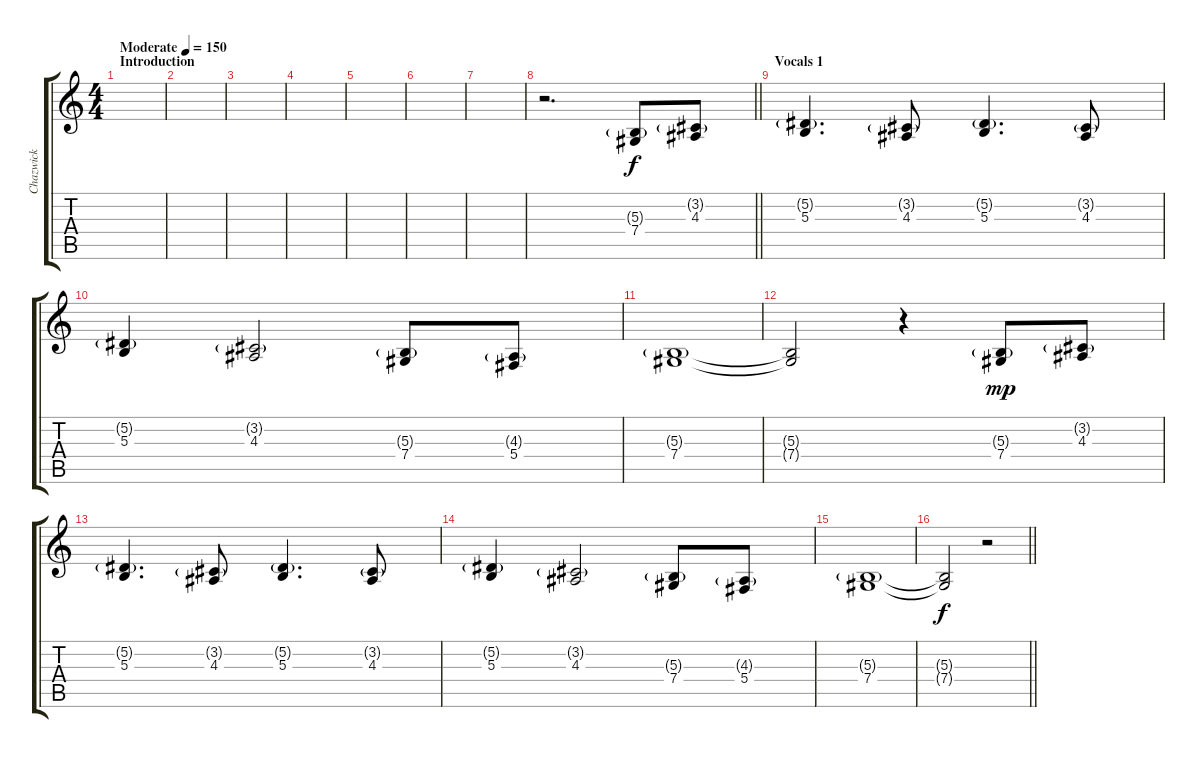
\track ("Chazwick" "Chazwick") {instrument clarinet}
\staff {score tabs}
\tuning (Eb4 Bb3 Gb3 Db3 Ab2 Db2) {hide}
\ts (4 4)
\section ("" "Introduction")
\tempo (150 "Moderate")
\clef g2
\ks c
|
|
|
|
|
|
|
\barLineRight lightlight
r.2{d} (5.3{g} 7.4).8 (3.2{g} 4.3).8 |
\section ("" "Vocals 1")
(5.2{g} 5.3).4{d} (3.2{g} 4.3).8 (5.2{g} 5.3).4{d} (3.2{g} 4.3).8 |
(5.2{g} 5.3).4 (3.2{g} 4.3).2 (5.3{g} 7.4).8 (4.3{g} 5.4).8 |
(5.3{g} 7.4).1 |
(5.3{t} 7.4{t}).2{dy f} r.4 (5.3{g} 7.4).8{dy mp} (3.2{g} 4.3).8 |
(5.2{g} 5.3).4{d} (3.2{g} 4.3).8 (5.2{g} 5.3).4{d} (3.2{g} 4.3).8 |
(5.2{g} 5.3).4 (3.2{g} 4.3).2 (5.3{g} 7.4).8 (4.3{g} 5.4).8 |
(5.3{g} 7.4).1 |
\barLineRight lightlight
(5.3{t} 7.4{t}).2{dy f} r.2
